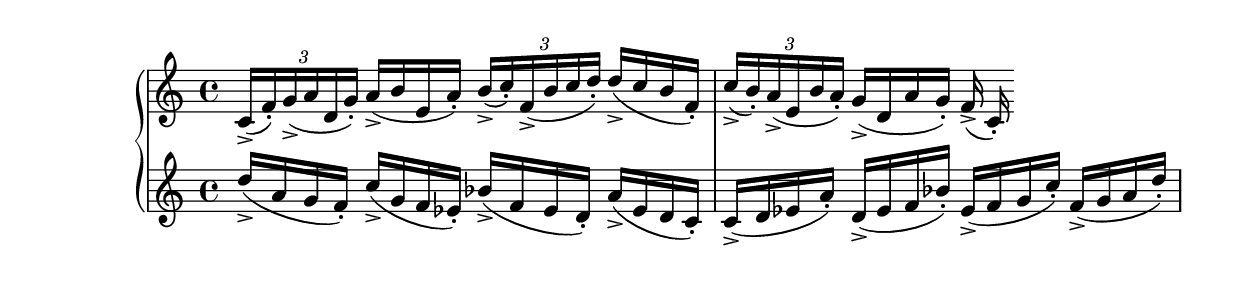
\version "2.19.83"
\language "english"
\score
{
    \context Score = "Score"
    <<
        \context PianoStaff = "PianoStaff"
        <<
            \context Staff = "Staff_1"
            {
                \context Voice = "Voice_1"
                {
                    \times 2/3
                    {
                        c'16
                        - \accent
                        (
                        f'16
                        - \staccato
                        )
                        g'16
                        - \accent
                        (
                        a'16
                        d'16
                        g'16
                        - \staccato
                        )
                    }
                    a'16
                    - \accent
                    (
                    b'16
                    e'16
                    a'16
                    - \staccato
                    )
                    \times 2/3
                    {
                        b'16
                        - \accent
                        (
                        c''16
                        - \staccato
                        )
                        f'16
                        - \accent
                        (
                        b'16
                        c''16
                        d''16
                        - \staccato
                        )
                    }
                    d''16
                    - \accent
                    (
                    c''16
                    b'16
                    f'16
                    - \staccato
                    )
                    \times 2/3
                    {
                        c''16
                        - \accent
                        (
                        b'16
                        - \staccato
                        )
                        a'16
                        - \accent
                        (
                        e'16
                        b'16
                        a'16
                        - \staccato
                        )
                    }
                    g'16
                    - \accent
                    (
                    d'16
                    a'16
                    g'16
                    - \staccato
                    )
                    f'16
                    - \accent
                    (
                    c'16
                    - \staccato
                    )
                }
            }
            \context Staff = "Staff_2"
            {
                \context Voice = "Voice_2"
                {
                    d''16
                    - \accent
                    (
                    a'16
                    g'16
                    f'16
                    - \staccato
                    )
                    c''16
                    - \accent
                    (
                    g'16
                    f'16
                    ef'16
                    - \staccato
                    )
                    bf'16
                    - \accent
                    (
                    f'16
                    ef'16
                    d'16
                    - \staccato
                    )
                    a'16
                    - \accent
                    (
                    ef'16
                    d'16
                    c'16
                    - \staccato
                    )
                    c'16
                    - \accent
                    (
                    d'16
                    ef'16
                    a'16
                    - \staccato
                    )
                    d'16
                    - \accent
                    (
                    ef'16
                    f'16
                    bf'16
                    - \staccato
                    )
                    ef'16
                    - \accent
                    (
                    f'16
                    g'16
                    c''16
                    - \staccato
                    )
                    f'16
                    - \accent
                    (
                    g'16
                    a'16
                    d''16
                    - \staccato
                    )
                }
            }
        >>
    >>
}